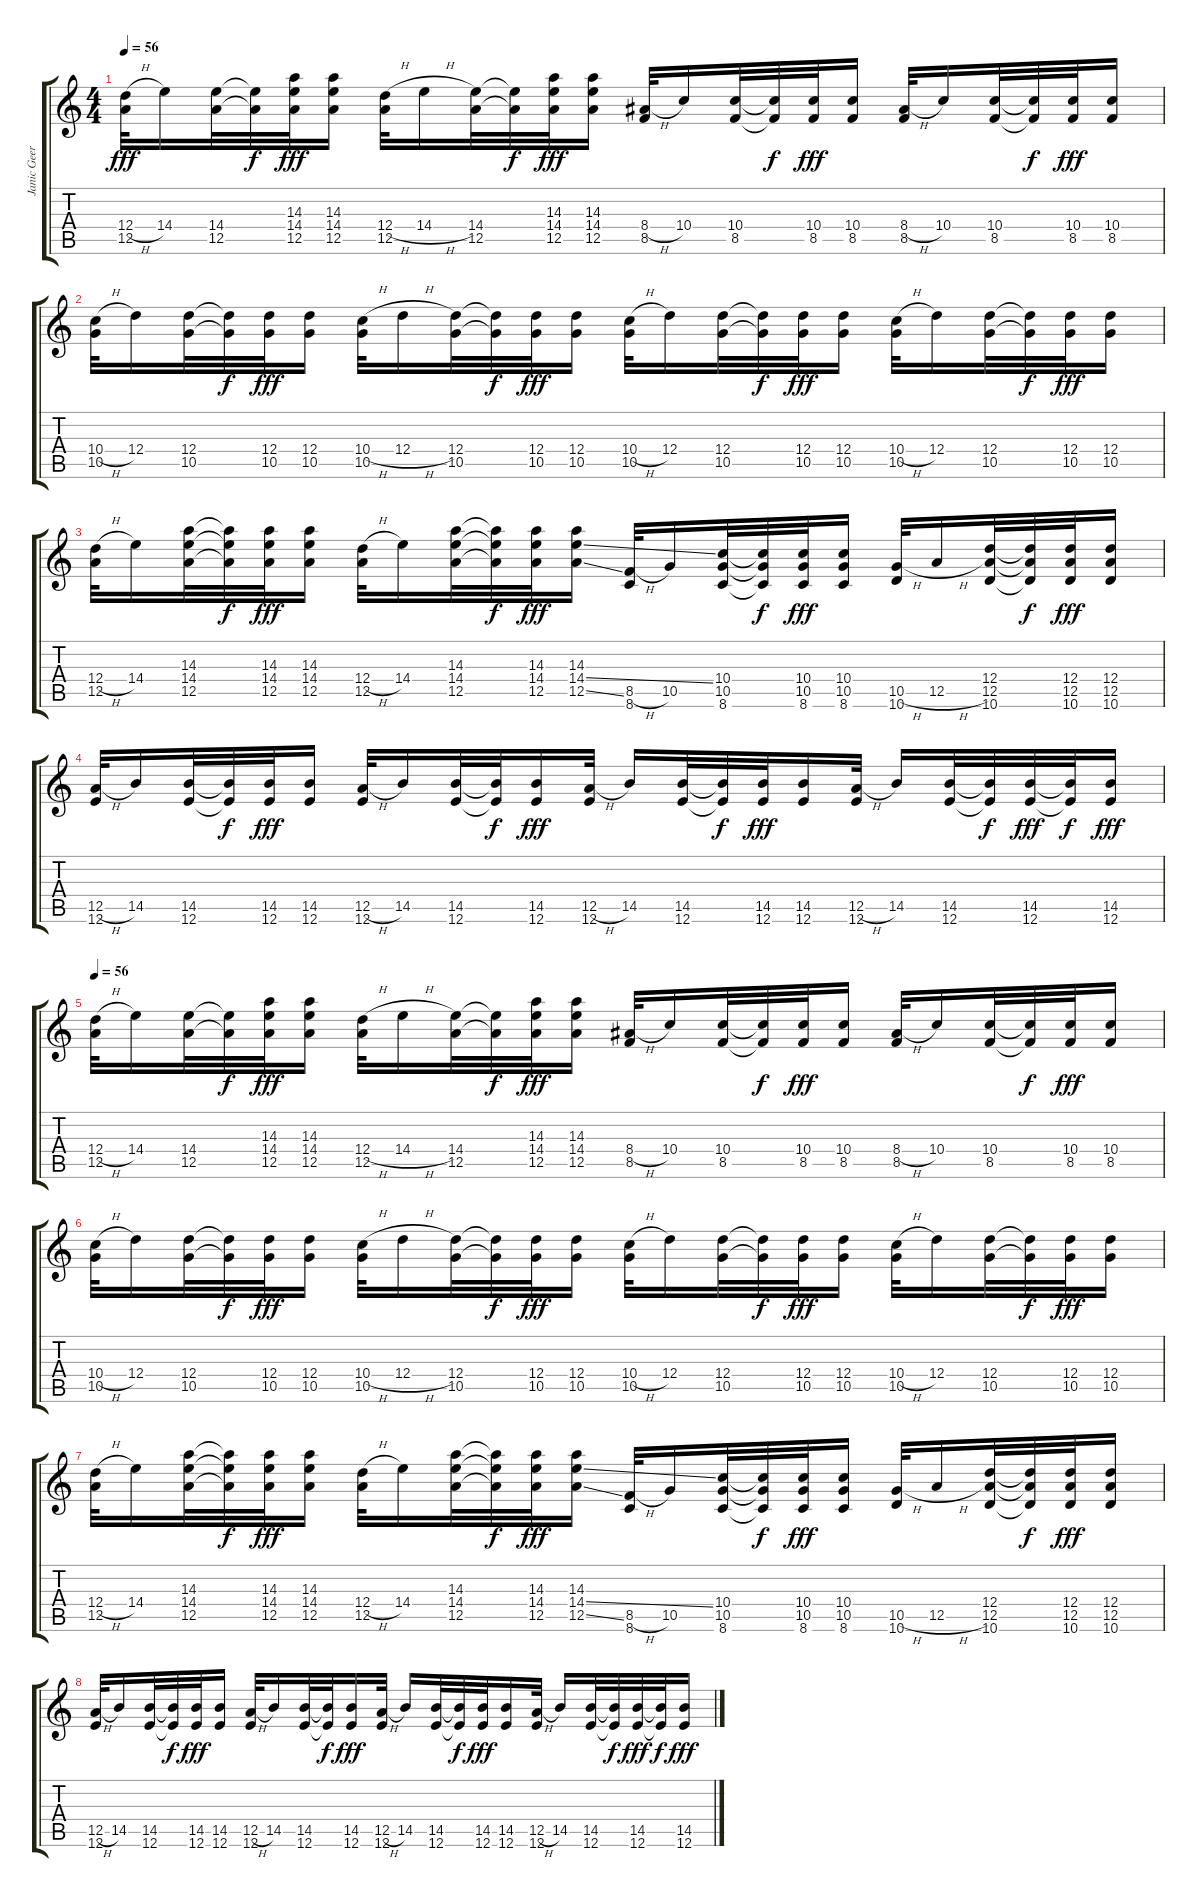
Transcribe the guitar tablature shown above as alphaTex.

\track ("Janic Geers" "Janic Geer") {instrument acousticguitarnylon}
\staff {score tabs}
\tuning (E4 B3 G3 D3 A2 E2) {hide}
\ts (4 4)
\tempo 56
\clef g2
\ks c
(12.4{h} 12.5).32{dy fff} 14.4.16 (14.4 12.5).32 (14.4{t} 12.5{t}).32{dy f} (14.3 14.4 12.5).32{dy fff} (14.3 14.4 12.5).16 (12.4{h} 12.5).32 14.4{h}.16 (14.4 12.5).32 (14.4{t} 12.5{t}).32{dy f} (14.3 14.4 12.5).32{dy fff} (14.3 14.4 12.5).16 (8.4{h} 8.5).32 10.4.16 (10.4 8.5).32 (10.4{t} 8.5{t}).32{dy f} (10.4 8.5).32{dy fff} (10.4 8.5).16 (8.4{h} 8.5).32 10.4.16 (10.4 8.5).32 (10.4{t} 8.5{t}).32{dy f} (10.4 8.5).32{dy fff} (10.4 8.5).16 |
(10.4{h} 10.5).32 12.4.16 (12.4 10.5).32 (12.4{t} 10.5{t}).32{dy f} (12.4 10.5).32{dy fff} (12.4 10.5).16 (10.4{h} 10.5).32 12.4{h}.16 (12.4 10.5).32 (12.4{t} 10.5{t}).32{dy f} (12.4 10.5).32{dy fff} (12.4 10.5).16 (10.4{h} 10.5).32 12.4.16 (12.4 10.5).32 (12.4{t} 10.5{t}).32{dy f} (12.4 10.5).32{dy fff} (12.4 10.5).16 (10.4{h} 10.5).32 12.4.16 (12.4 10.5).32 (12.4{t} 10.5{t}).32{dy f} (12.4 10.5).32{dy fff} (12.4 10.5).16 |
(12.4{h} 12.5).32 14.4.16 (14.3 14.4 12.5).32 (14.3{t} 14.4{t} 12.5{t}).32{dy f} (14.3 14.4 12.5).32{dy fff} (14.3 14.4 12.5).16 (12.4{h} 12.5).32 14.4.16 (14.3 14.4 12.5).32 (14.3{t} 14.4{t} 12.5{t}).32{dy f} (14.3 14.4 12.5).32{dy fff} (14.3 14.4{ss} 12.5{ss}).16 (8.5{h} 8.6).32 10.5.16 (10.4 10.5 8.6).32 (10.4{t} 10.5{t} 8.6{t}).32{dy f} (10.4 10.5 8.6).32{dy fff} (10.4 10.5 8.6).16 (10.5{h} 10.6).32 12.5{h}.16 (12.4 12.5 10.6).32 (12.4{t} 12.5{t} 10.6{t}).32{dy f} (12.4 12.5 10.6).32{dy fff} (12.4 12.5 10.6).16 |
(12.5{h} 12.6).32 14.5.16 (14.5 12.6).32 (14.5{t} 12.6{t}).32{dy f} (14.5 12.6).32{dy fff} (14.5 12.6).16 (12.5{h} 12.6).32 14.5.16 (14.5 12.6).32 (14.5{t} 12.6{t}).32{dy f} (14.5 12.6).16{dy fff} (12.5{h} 12.6).32 14.5.16 (14.5 12.6).32 (14.5{t} 12.6{t}).32{dy f} (14.5 12.6).32{dy fff} (14.5 12.6).16 (12.5{h} 12.6).32 14.5.16 (14.5 12.6).32 (14.5{t} 12.6{t}).32{dy f} (14.5 12.6).32{dy fff} (14.5{t} 12.6{t}).32{dy f} (14.5 12.6).16{dy fff} |
\tempo 45
\tempo 56
(12.4{h} 12.5).32{instrument overdrivenguitar} 14.4.16 (14.4 12.5).32 (14.4{t} 12.5{t}).32{dy f} (14.3 14.4 12.5).32{dy fff} (14.3 14.4 12.5).16 (12.4{h} 12.5).32 14.4{h}.16 (14.4 12.5).32 (14.4{t} 12.5{t}).32{dy f} (14.3 14.4 12.5).32{dy fff} (14.3 14.4 12.5).16 (8.4{h} 8.5).32 10.4.16 (10.4 8.5).32 (10.4{t} 8.5{t}).32{dy f} (10.4 8.5).32{dy fff} (10.4 8.5).16 (8.4{h} 8.5).32 10.4.16 (10.4 8.5).32 (10.4{t} 8.5{t}).32{dy f} (10.4 8.5).32{dy fff} (10.4 8.5).16 |
(10.4{h} 10.5).32 12.4.16 (12.4 10.5).32 (12.4{t} 10.5{t}).32{dy f} (12.4 10.5).32{dy fff} (12.4 10.5).16 (10.4{h} 10.5).32 12.4{h}.16 (12.4 10.5).32 (12.4{t} 10.5{t}).32{dy f} (12.4 10.5).32{dy fff} (12.4 10.5).16 (10.4{h} 10.5).32 12.4.16 (12.4 10.5).32 (12.4{t} 10.5{t}).32{dy f} (12.4 10.5).32{dy fff} (12.4 10.5).16 (10.4{h} 10.5).32 12.4.16 (12.4 10.5).32 (12.4{t} 10.5{t}).32{dy f} (12.4 10.5).32{dy fff} (12.4 10.5).16 |
(12.4{h} 12.5).32 14.4.16 (14.3 14.4 12.5).32 (14.3{t} 14.4{t} 12.5{t}).32{dy f} (14.3 14.4 12.5).32{dy fff} (14.3 14.4 12.5).16 (12.4{h} 12.5).32 14.4.16 (14.3 14.4 12.5).32 (14.3{t} 14.4{t} 12.5{t}).32{dy f} (14.3 14.4 12.5).32{dy fff} (14.3 14.4{ss} 12.5{ss}).16 (8.5{h} 8.6).32 10.5.16 (10.4 10.5 8.6).32 (10.4{t} 10.5{t} 8.6{t}).32{dy f} (10.4 10.5 8.6).32{dy fff} (10.4 10.5 8.6).16 (10.5{h} 10.6).32 12.5{h}.16 (12.4 12.5 10.6).32 (12.4{t} 12.5{t} 10.6{t}).32{dy f} (12.4 12.5 10.6).32{dy fff} (12.4 12.5 10.6).16 |
(12.5{h} 12.6).32 14.5.16 (14.5 12.6).32 (14.5{t} 12.6{t}).32{dy f} (14.5 12.6).32{dy fff} (14.5 12.6).16 (12.5{h} 12.6).32 14.5.16 (14.5 12.6).32 (14.5{t} 12.6{t}).32{dy f} (14.5 12.6).16{dy fff} (12.5{h} 12.6).32 14.5.16 (14.5 12.6).32 (14.5{t} 12.6{t}).32{dy f} (14.5 12.6).32{dy fff} (14.5 12.6).16 (12.5{h} 12.6).32 14.5.16 (14.5 12.6).32 (14.5{t} 12.6{t}).32{dy f} (14.5 12.6).32{dy fff} (14.5{t} 12.6{t}).32{dy f} (14.5 12.6).16{dy fff}
